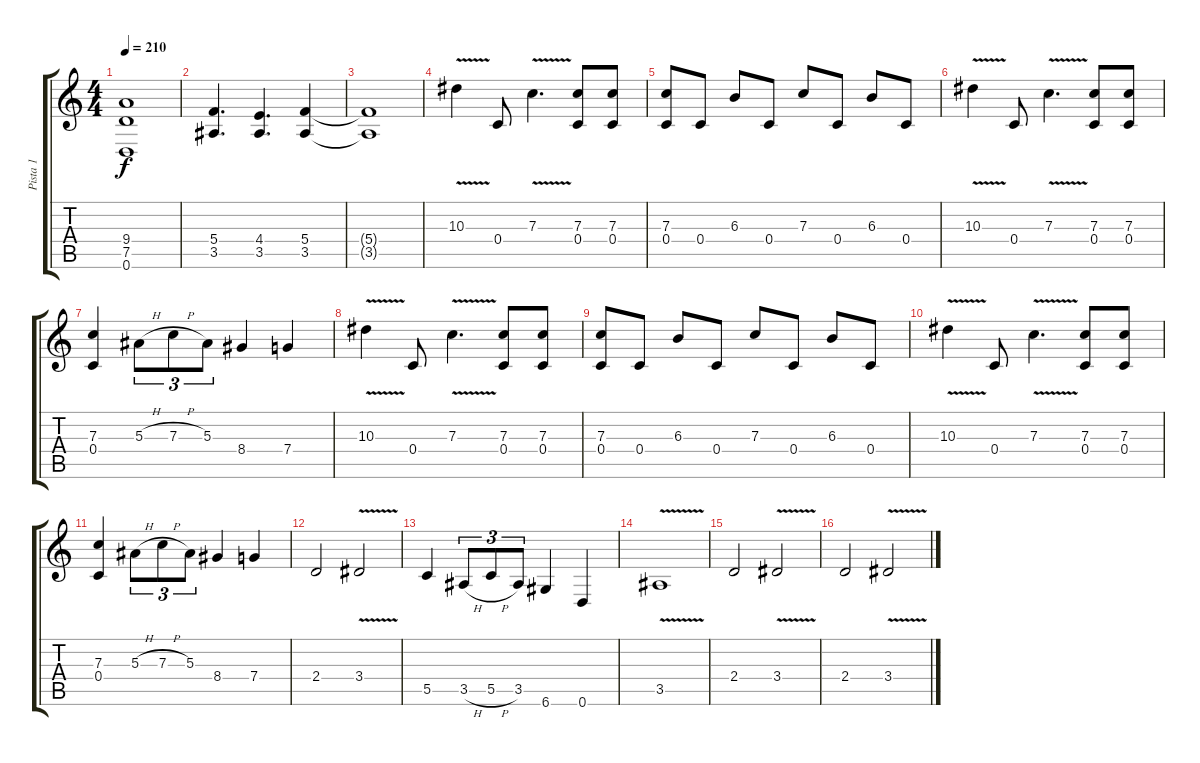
\track ("Pista 1" "Pista 1") {instrument distortionguitar}
\staff {score tabs}
\tuning (D4 A3 F3 C3 G2 D2) {hide}
\ts (4 4)
\tempo 210
\clef g2
\ks c
(9.4{t} 7.5{t} 0.6{t}).1{dy f} |
(5.4 3.5).4{d} (4.4 3.5).4{d} (5.4 3.5).4 |
(5.4{t} 3.5{t}).1 |
10.3{v}.4 0.4.8 7.3{v}.4{d} (7.3 0.4).8 (7.3 0.4).8 |
(7.3 0.4).8 0.4.8 6.3.8 0.4.8 7.3.8 0.4.8 6.3.8 0.4.8 |
10.3{v}.4 0.4.8 7.3{v}.4{d} (7.3 0.4).8 (7.3 0.4).8 |
(7.3 0.4).4 5.3{h}.8{tu (3 2)} 7.3{h}.8{tu (3 2)} 5.3.8{tu (3 2)} 8.4.4 7.4.4 |
10.3{v}.4 0.4.8 7.3{v}.4{d} (7.3 0.4).8 (7.3 0.4).8 |
(7.3 0.4).8 0.4.8 6.3.8 0.4.8 7.3.8 0.4.8 6.3.8 0.4.8 |
10.3{v}.4 0.4.8 7.3{v}.4{d} (7.3 0.4).8 (7.3 0.4).8 |
(7.3 0.4).4 5.3{h}.8{tu (3 2)} 7.3{h}.8{tu (3 2)} 5.3.8{tu (3 2)} 8.4.4 7.4.4 |
2.4.2 3.4{v}.2 |
5.5.4 3.5{h}.8{tu (3 2)} 5.5{h}.8{tu (3 2)} 3.5.8{tu (3 2)} 6.6.4 0.6.4 |
3.5{v}.1 |
2.4.2 3.4{v}.2 |
2.4.2 3.4{v}.2
